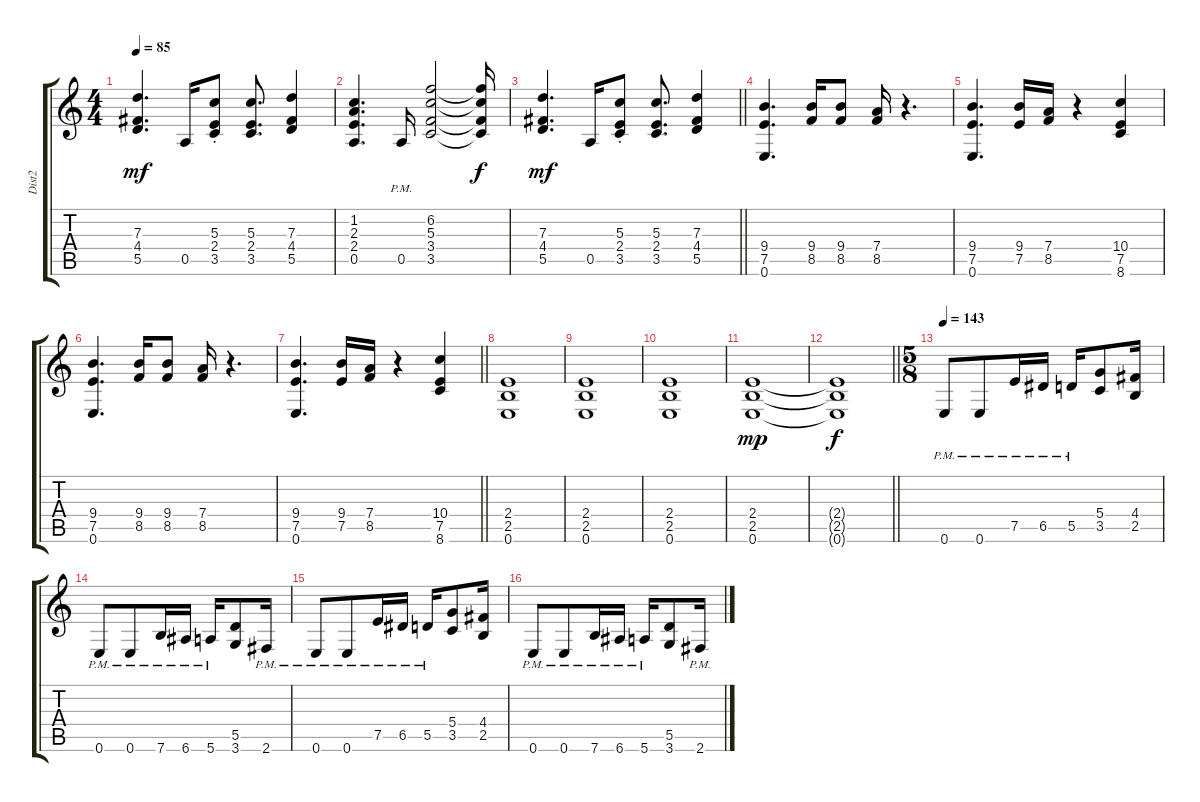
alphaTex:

\track ("Dist2" "Dist2") {instrument distortionguitar}
\staff {score tabs}
\tuning (E4 B3 G3 D3 A2 E2) {hide}
\ts (4 4)
\tempo 85
\clef g2
\ks c
(7.3 4.4 5.5).4{d dy mf} 0.5.16 (5.3{st} 2.4{st} 3.5{st}).8 (5.3 2.4 3.5).8{d} (7.3 4.4 5.5).4 |
(1.2 2.3 2.4 0.5).4{d} 0.5{pm}.16 (6.2 5.3 3.4 3.5).2 (6.2{t} 5.3{t} 3.4{t} 3.5{t}).16{dy f} |
\barLineRight lightlight
(7.3 4.4 5.5).4{d dy mf} 0.5.16 (5.3{st} 2.4{st} 3.5{st}).8 (5.3 2.4 3.5).8{d} (7.3 4.4 5.5).4 |
\section ("" "")
(9.4 7.5 0.6).4{d} (9.4 8.5).16 (9.4 8.5).8 (7.4 8.5).16 r.4{d} |
(9.4 7.5 0.6).4{d} (9.4 7.5).16 (7.4 8.5).16 r.4 (10.4 7.5 8.6).4 |
(9.4 7.5 0.6).4{d} (9.4 8.5).16 (9.4 8.5).8 (7.4 8.5).16 r.4{d} |
\barLineRight lightlight
(9.4 7.5 0.6).4{d} (9.4 7.5).16 (7.4 8.5).16 r.4 (10.4 7.5 8.6).4 |
\section ("" "")
(2.4 2.5 0.6).1 |
(2.4 2.5 0.6).1 |
(2.4 2.5 0.6).1 |
(2.4 2.5 0.6).1{dy mp} |
\barLineRight lightlight
(2.4{t} 2.5{t} 0.6{t}).1{dy f} |
\ts (5 8)
\section ("" "")
\tempo 143
0.6{pm}.8 0.6{pm}.8 7.5{pm}.16 6.5{pm}.16 5.5{pm}.16 (5.4 3.5).8 (4.4 2.5).16 |
0.6{pm}.8 0.6{pm}.8 7.6{pm}.16 6.6{pm}.16 5.6{pm}.16 (5.5 3.6).8 2.6{pm}.16 |
0.6{pm}.8 0.6{pm}.8 7.5{pm}.16 6.5{pm}.16 5.5{pm}.16 (5.4 3.5).8 (4.4 2.5).16 |
0.6{pm}.8 0.6{pm}.8 7.6{pm}.16 6.6{pm}.16 5.6{pm}.16 (5.5 3.6).8 2.6{pm}.16
